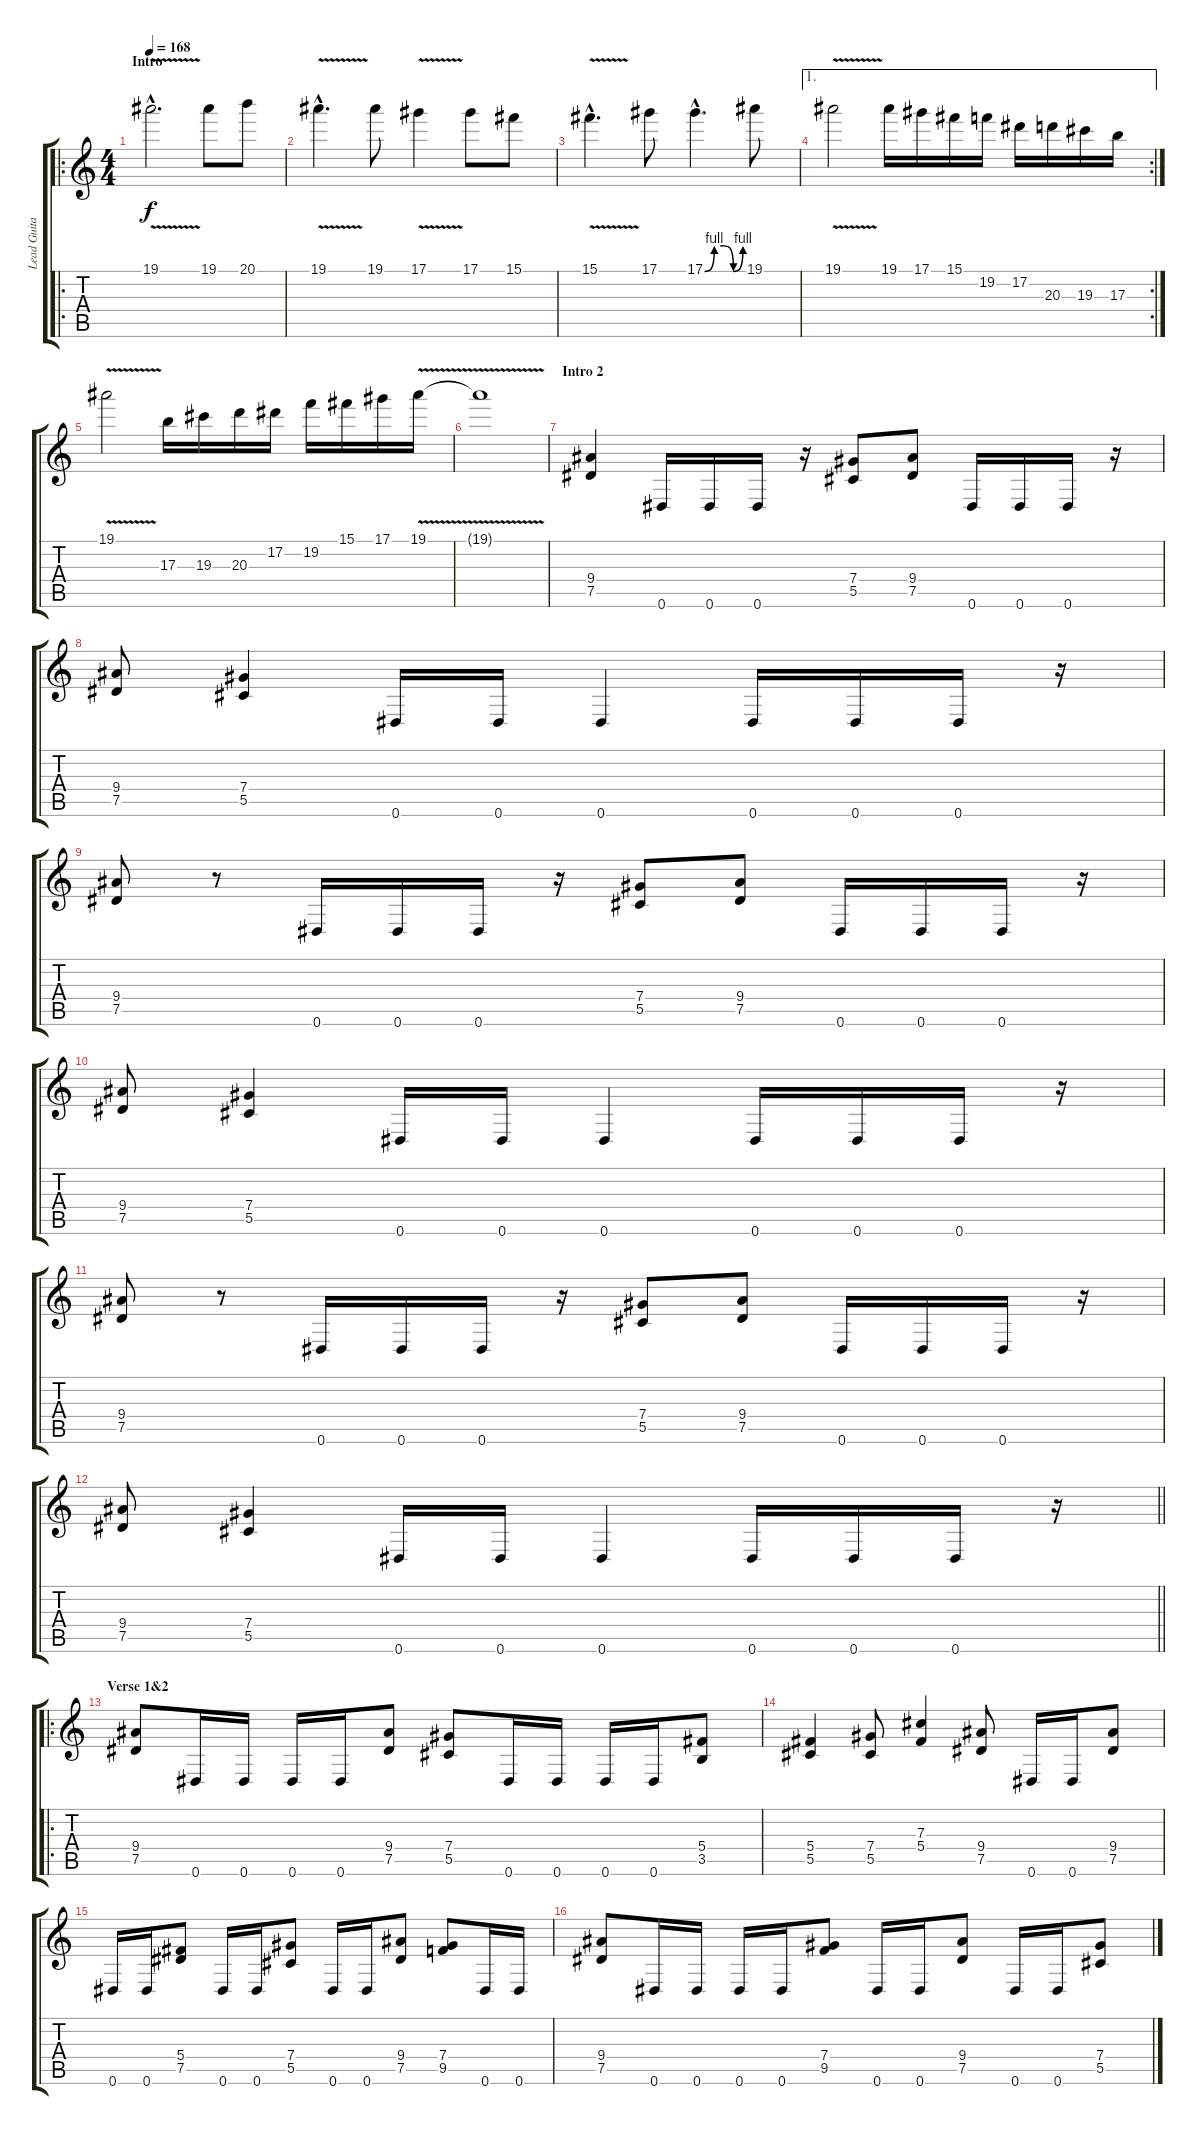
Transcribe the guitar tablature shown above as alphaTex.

\track ("Lead Guitar" "Lead Guita") {instrument overdrivenguitar}
\staff {score tabs}
\tuning (Eb4 Bb3 Gb3 Db3 Ab2 Eb2) {hide}
\ro
\ts (4 4)
\section ("" "Intro")
\tempo 168
\clef g2
\ks c
19.1{v hac}.2{d dy f instrument overdrivenguitar} 19.1.8 20.1.8 |
19.1{v hac}.4{d} 19.1.8 17.1{v}.4 17.1.8 15.1.8 |
15.1{v hac}.4{d} 17.1.8 17.1{be (custom 0 0 15 4 30 4 45 0 60 4) hac}.4{d} 19.1.8 |
\ae 1
\rc 2
19.1{v}.2 19.1.16 17.1.16 15.1.16 19.2.16 17.2.16 20.3.16 19.3.16 17.3.16 |
19.1{v}.2 17.3.16 19.3.16 20.3.16 17.2.16 19.2.16 15.1.16 17.1.16 19.1{v}.16 |
19.1{t}.1 |
\section ("" "Intro 2")
(9.4 7.5).4 0.6.16 0.6.16 0.6.16 r.16 (7.4 5.5).8 (9.4 7.5).8 0.6.16 0.6.16 0.6.16 r.16 |
(9.4 7.5).8 (7.4 5.5).4 0.6.16 0.6.16 0.6.4 0.6.16 0.6.16 0.6.16 r.16 |
(9.4 7.5).8 r.8 0.6.16 0.6.16 0.6.16 r.16 (7.4 5.5).8 (9.4 7.5).8 0.6.16 0.6.16 0.6.16 r.16 |
(9.4 7.5).8 (7.4 5.5).4 0.6.16 0.6.16 0.6.4 0.6.16 0.6.16 0.6.16 r.16 |
(9.4 7.5).8 r.8 0.6.16 0.6.16 0.6.16 r.16 (7.4 5.5).8 (9.4 7.5).8 0.6.16 0.6.16 0.6.16 r.16 |
\barLineRight lightlight
(9.4 7.5).8 (7.4 5.5).4 0.6.16 0.6.16 0.6.4 0.6.16 0.6.16 0.6.16 r.16 |
\ro
\section ("" "Verse 1&2")
(9.4 7.5).8 0.6.16 0.6.16 0.6.16 0.6.16 (9.4 7.5).8 (7.4 5.5).8 0.6.16 0.6.16 0.6.16 0.6.16 (5.4 3.5).8 |
(5.4 5.5).4 (7.4 5.5).8 (7.3 5.4).4 (9.4 7.5).8 0.6.16 0.6.16 (9.4 7.5).8 |
0.6.16 0.6.16 (5.4 7.5).8 0.6.16 0.6.16 (7.4 5.5).8 0.6.16 0.6.16 (9.4 7.5).8 (7.4 9.5).8 0.6.16 0.6.16 |
(9.4 7.5).8 0.6.16 0.6.16 0.6.16 0.6.16 (7.4 9.5).8 0.6.16 0.6.16 (9.4 7.5).8 0.6.16 0.6.16 (7.4 5.5).8
